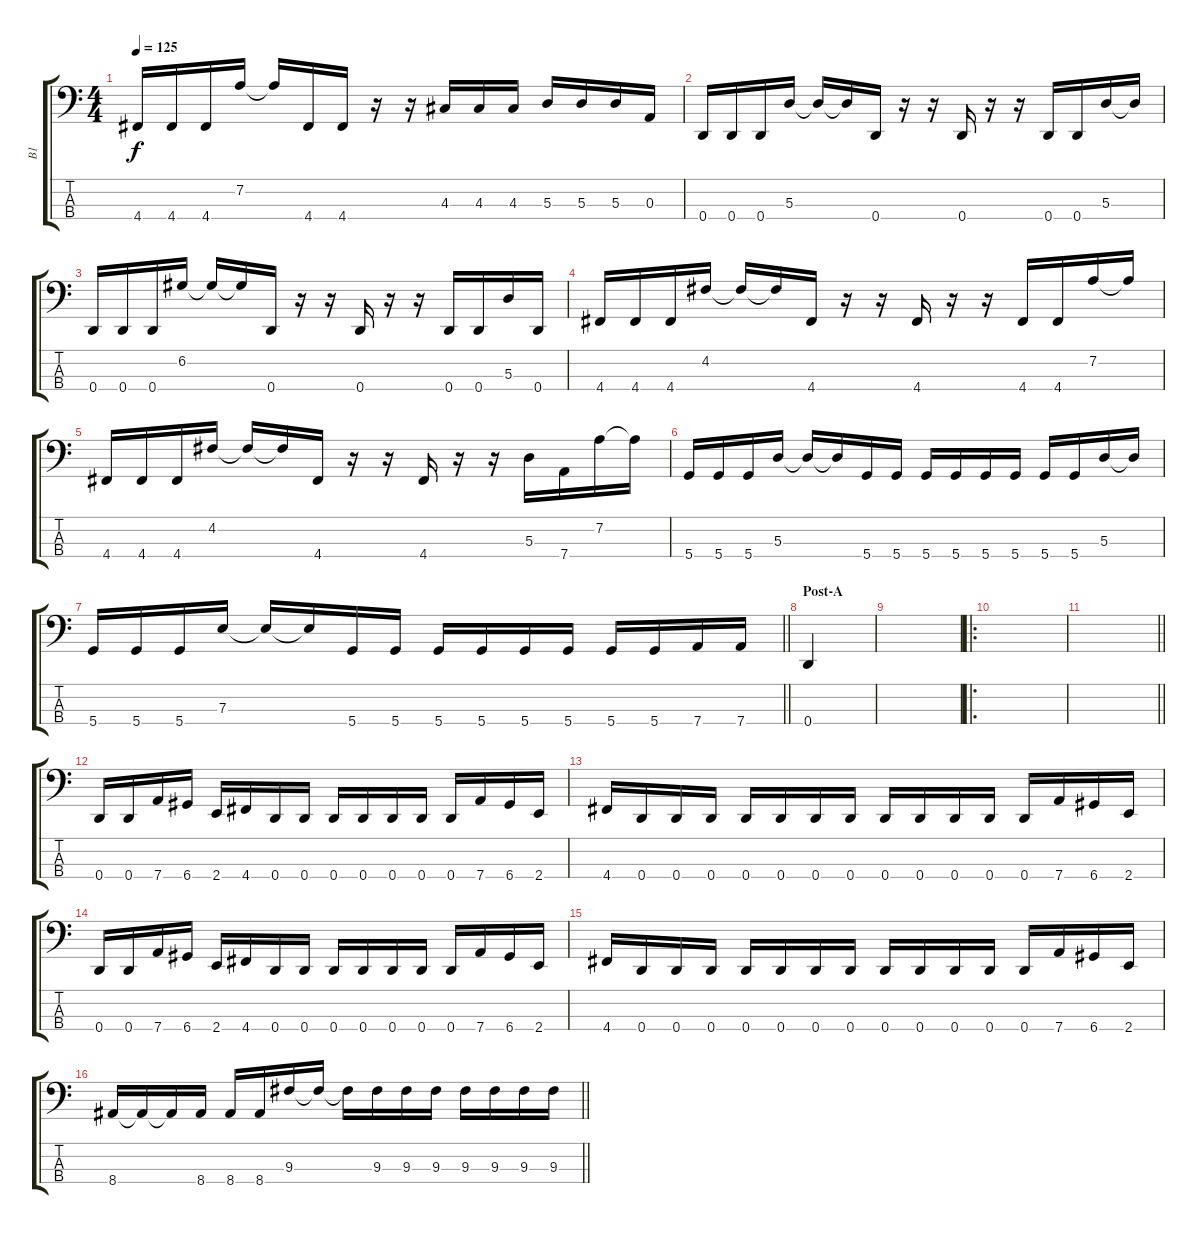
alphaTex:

\track ("B1" "B1") {instrument slapbass2}
\staff {score tabs}
\tuning (G2 D2 A1 D1) {hide}
\ts (4 4)
\tempo 125
\clef f4
\ks c
4.4.16{dy f} 4.4.16 4.4.16 7.2.16 7.2{t}.16 4.4.16 4.4.16 r.16 r.16 4.3.16 4.3.16 4.3.16 5.3.16 5.3.16 5.3.16 0.3.16 |
0.4.16 0.4.16 0.4.16 5.3.16 5.3{t}.16 5.3{t}.16 0.4.16 r.16 r.16 0.4.16 r.16 r.16 0.4.16 0.4.16 5.3.16 5.3{t}.16 |
0.4.16 0.4.16 0.4.16 6.2.16 6.2{t}.16 6.2{t}.16 0.4.16 r.16 r.16 0.4.16 r.16 r.16 0.4.16 0.4.16 5.3.16 0.4.16 |
4.4.16 4.4.16 4.4.16 4.2.16 4.2{t}.16 4.2{t}.16 4.4.16 r.16 r.16 4.4.16 r.16 r.16 4.4.16 4.4.16 7.2.16 7.2{t}.16 |
4.4.16 4.4.16 4.4.16 4.2.16 4.2{t}.16 4.2{t}.16 4.4.16 r.16 r.16 4.4.16 r.16 r.16 5.3.16 7.4.16 7.2.16 7.2{t}.16 |
5.4.16 5.4.16 5.4.16 5.3.16 5.3{t}.16 5.3{t}.16 5.4.16 5.4.16 5.4.16 5.4.16 5.4.16 5.4.16 5.4.16 5.4.16 5.3.16 5.3{t}.16 |
\barLineRight lightlight
5.4.16 5.4.16 5.4.16 7.3.16 7.3{t}.16 7.3{t}.16 5.4.16 5.4.16 5.4.16 5.4.16 5.4.16 5.4.16 5.4.16 5.4.16 7.4.16 7.4.16 |
\section ("" "Post-A")
0.4.4 |
|
\ro
|
\barLineRight lightlight
|
\section ("" "")
0.4.16 0.4.16 7.4.16 6.4.16 2.4.16 4.4.16 0.4.16 0.4.16 0.4.16 0.4.16 0.4.16 0.4.16 0.4.16 7.4.16 6.4.16 2.4.16 |
4.4.16 0.4.16 0.4.16 0.4.16 0.4.16 0.4.16 0.4.16 0.4.16 0.4.16 0.4.16 0.4.16 0.4.16 0.4.16 7.4.16 6.4.16 2.4.16 |
0.4.16 0.4.16 7.4.16 6.4.16 2.4.16 4.4.16 0.4.16 0.4.16 0.4.16 0.4.16 0.4.16 0.4.16 0.4.16 7.4.16 6.4.16 2.4.16 |
4.4.16 0.4.16 0.4.16 0.4.16 0.4.16 0.4.16 0.4.16 0.4.16 0.4.16 0.4.16 0.4.16 0.4.16 0.4.16 7.4.16 6.4.16 2.4.16 |
\barLineRight lightlight
8.4.16 8.4{t}.16 8.4{t}.16 8.4.16 8.4.16 8.4.16 9.3.16 9.3{t}.16 9.3{t}.16 9.3.16 9.3.16 9.3.16 9.3.16 9.3.16 9.3.16 9.3.16
